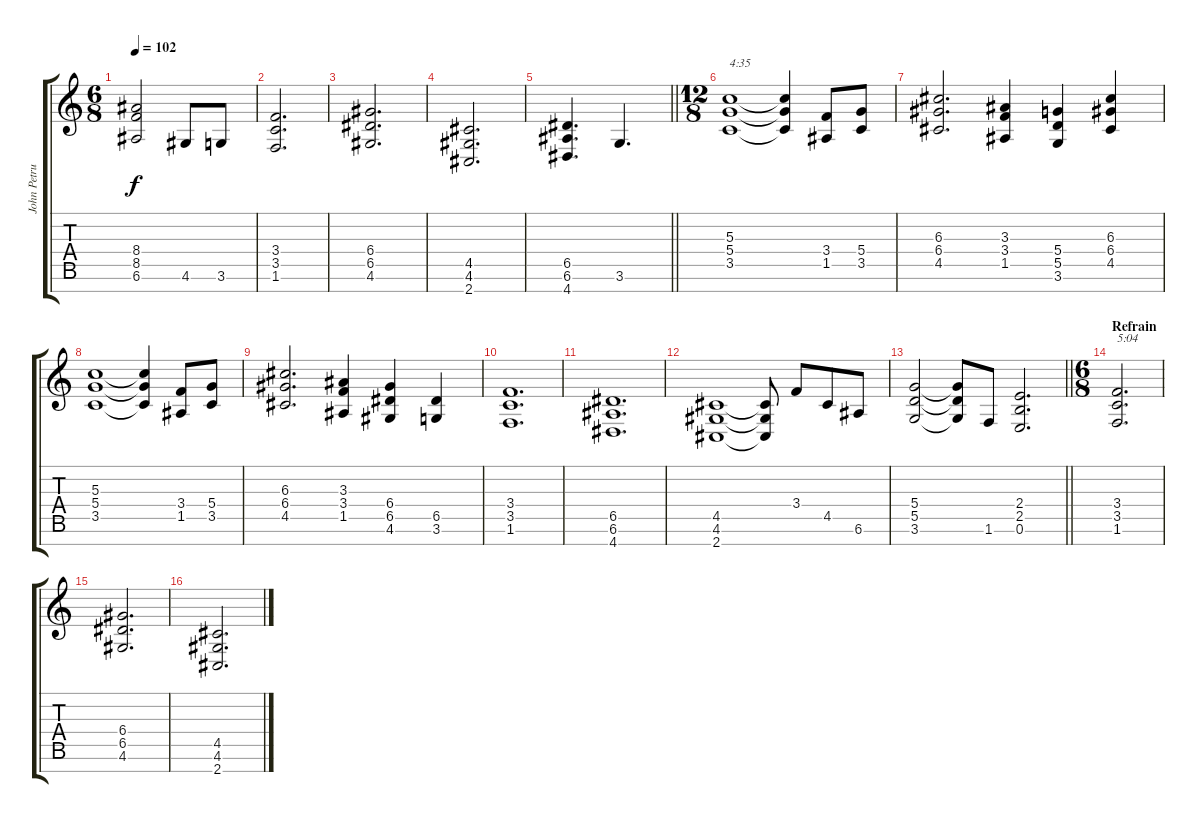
\track ("John Petrucci" "John Petru") {instrument distortionguitar}
\staff {score tabs}
\tuning (E4 B3 G3 D3 A2 E2 B1) {hide}
\ts (6 8)
\tempo 102
\clef g2
\ks c
(8.4 8.5 6.6).2{dy f} 4.6.8 3.6.8 |
(3.4 3.5 1.6).2{d} |
(6.4 6.5 4.6).2{d} |
(4.5 4.6 2.7).2{d} |
\barLineRight lightlight
(6.5 6.6 4.7).4{d} 3.6.4{d} |
\ts (12 8)
\section ("" "")
(5.3 5.4 3.5).1{txt "4:35"} (5.3{t} 5.4{t} 3.5{t}).4 (3.4 1.5).8 (5.4 3.5).8 |
(6.3 6.4 4.5).2{d} (3.3 3.4 1.5).4 (5.4 5.5 3.6).4 (6.3 6.4 4.5).4 |
(5.3 5.4 3.5).1 (5.3{t} 5.4{t} 3.5{t}).4 (3.4 1.5).8 (5.4 3.5).8 |
(6.3 6.4 4.5).2{d} (3.3 3.4 1.5).4 (6.4 6.5 4.6).4 (6.5 3.6).4 |
(3.4 3.5 1.6).1{d} |
(6.5 6.6 4.7).1{d} |
(4.5 4.6 2.7).1 (4.5{t} 4.6{t} 2.7{t}).8 3.4.8 4.5.8 6.6.8 |
\barLineRight lightlight
(5.4 5.5 3.6).2 (5.4{t} 5.5{t} 3.6{t}).8 1.6.8 (2.4 2.5 0.6).2{d} |
\ts (6 8)
\section ("" "Refrain")
(3.4 3.5 1.6).2{d txt "5:04"} |
(6.4 6.5 4.6).2{d} |
(4.5 4.6 2.7).2{d}
